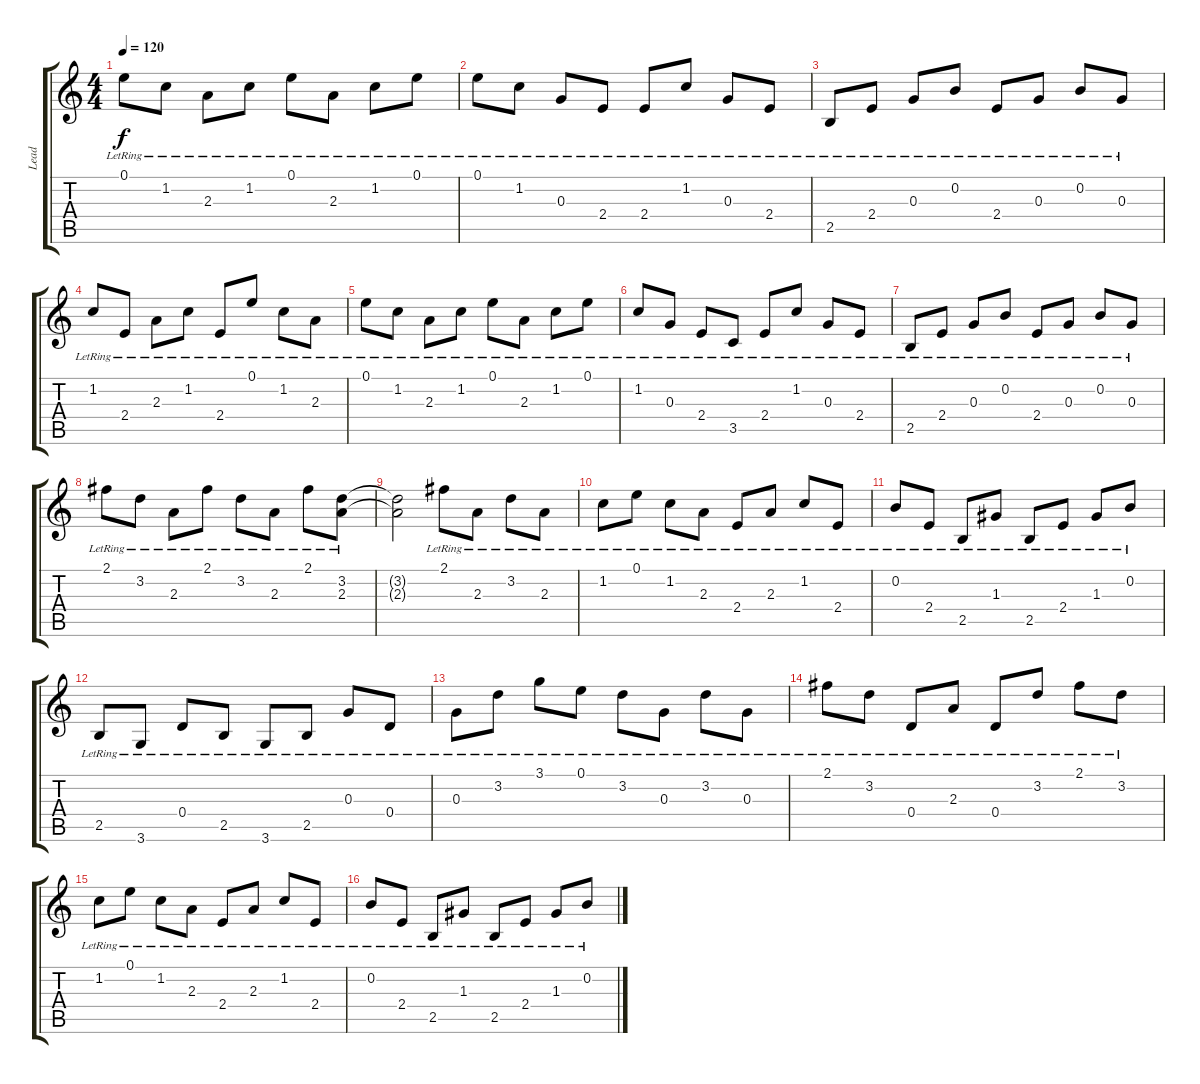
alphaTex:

\track ("Lead" "Lead") {instrument acousticguitarsteel}
\staff {score tabs}
\tuning (E4 B3 G3 D3 A2 E2) {hide}
\ts (4 4)
\tempo 120
\clef g2
\ks c
0.1{lr}.8{dy f} 1.2{lr}.8 2.3{lr}.8 1.2{lr}.8 0.1{lr}.8 2.3{lr}.8 1.2{lr}.8 0.1{lr}.8 |
0.1{lr}.8 1.2{lr}.8 0.3{lr}.8 2.4{lr}.8 2.4{lr}.8 1.2{lr}.8 0.3{lr}.8 2.4{lr}.8 |
2.5{lr}.8 2.4{lr}.8 0.3{lr}.8 0.2{lr}.8 2.4{lr}.8 0.3{lr}.8 0.2{lr}.8 0.3{lr}.8 |
1.2{lr}.8 2.4{lr}.8 2.3{lr}.8 1.2{lr}.8 2.4{lr}.8 0.1{lr}.8 1.2{lr}.8 2.3{lr}.8 |
0.1{lr}.8 1.2{lr}.8 2.3{lr}.8 1.2{lr}.8 0.1{lr}.8 2.3{lr}.8 1.2{lr}.8 0.1{lr}.8 |
1.2{lr}.8 0.3{lr}.8 2.4{lr}.8 3.5{lr}.8 2.4{lr}.8 1.2{lr}.8 0.3{lr}.8 2.4{lr}.8 |
2.5{lr}.8 2.4{lr}.8 0.3{lr}.8 0.2{lr}.8 2.4{lr}.8 0.3{lr}.8 0.2{lr}.8 0.3{lr}.8 |
2.1{lr}.8 3.2{lr}.8 2.3{lr}.8 2.1{lr}.8 3.2{lr}.8 2.3{lr}.8 2.1{lr}.8 (3.2{lr} 2.3{lr}).8 |
(3.2{t} 2.3{t}).2 2.1{lr}.8 2.3{lr}.8 3.2{lr}.8 2.3{lr}.8 |
1.2{lr}.8 0.1{lr}.8 1.2{lr}.8 2.3{lr}.8 2.4{lr}.8 2.3{lr}.8 1.2{lr}.8 2.4{lr}.8 |
0.2{lr}.8 2.4{lr}.8 2.5{lr}.8 1.3{lr}.8 2.5{lr}.8 2.4{lr}.8 1.3{lr}.8 0.2{lr}.8 |
2.5{lr}.8 3.6{lr}.8 0.4{lr}.8 2.5{lr}.8 3.6{lr}.8 2.5{lr}.8 0.3{lr}.8 0.4{lr}.8 |
0.3{lr}.8 3.2{lr}.8 3.1{lr}.8 0.1{lr}.8 3.2{lr}.8 0.3{lr}.8 3.2{lr}.8 0.3{lr}.8 |
2.1{lr}.8 3.2{lr}.8 0.4{lr}.8 2.3{lr}.8 0.4{lr}.8 3.2{lr}.8 2.1{lr}.8 3.2{lr}.8 |
1.2{lr}.8 0.1{lr}.8 1.2{lr}.8 2.3{lr}.8 2.4{lr}.8 2.3{lr}.8 1.2{lr}.8 2.4{lr}.8 |
0.2{lr}.8 2.4{lr}.8 2.5{lr}.8 1.3{lr}.8 2.5{lr}.8 2.4{lr}.8 1.3{lr}.8 0.2{lr}.8
